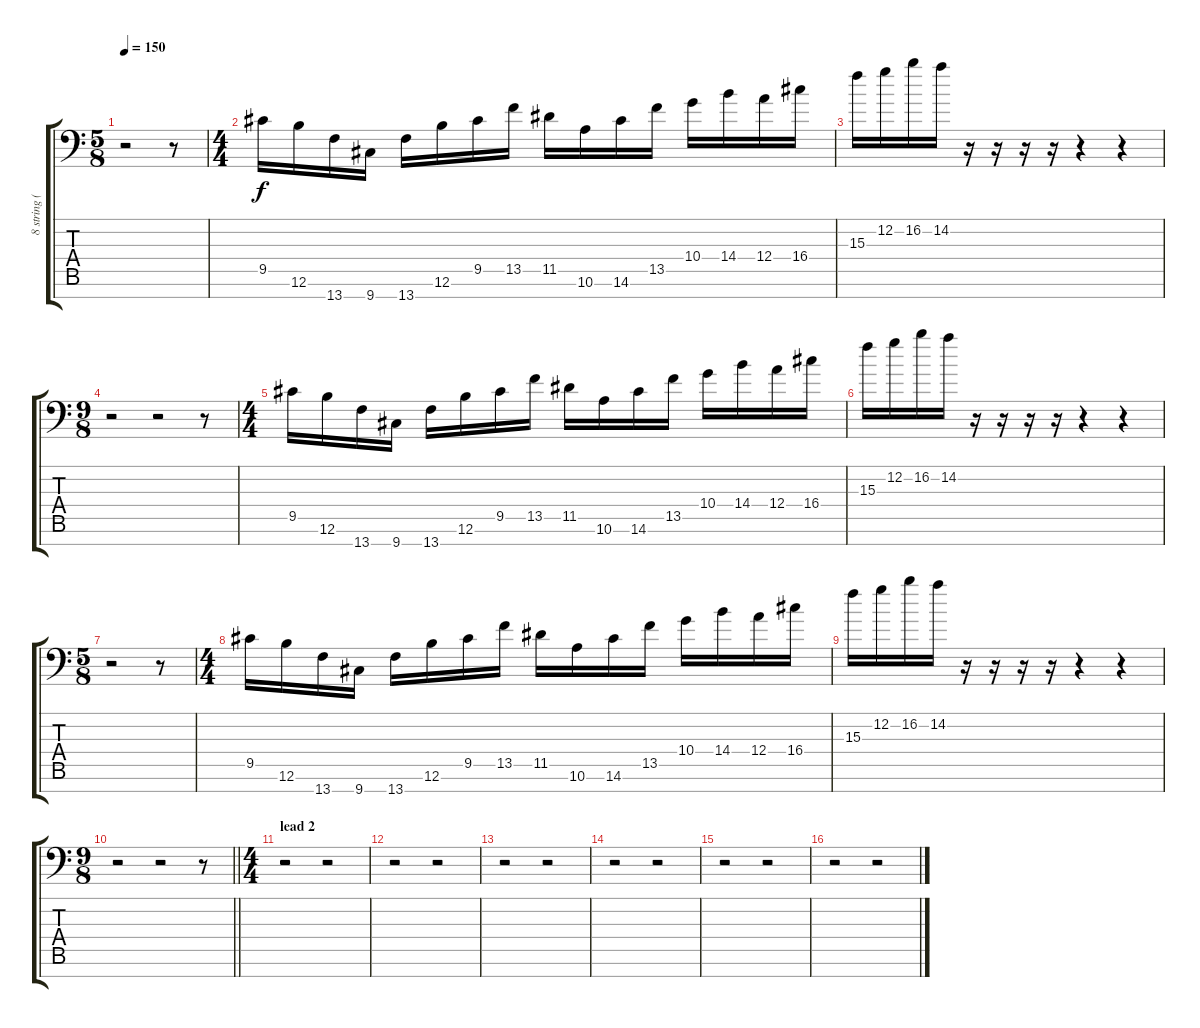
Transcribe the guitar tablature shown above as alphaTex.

\track ("8 string (low 7)" "8 string (") {instrument overdrivenguitar}
\staff {score tabs}
\tuning (B3 G3 D3 A2 E2 B1 E1) {hide}
\ts (5 8)
\tempo 150
\clef f4
\ks c
r.2{dy f} r.8 |
\ts (4 4)
9.5.16 12.6.16 13.7.16 9.7.16 13.7.16 12.6.16 9.5.16 13.5.16 11.5.16 10.6.16 14.6.16 13.5.16 10.4.16 14.4.16 12.4.16 16.4.16 |
15.3.16 12.2.16 16.2.16 14.2.16 r.16 r.16 r.16 r.16 r.4 r.4 |
\ts (9 8)
r.2 r.2 r.8 |
\ts (4 4)
9.5.16 12.6.16 13.7.16 9.7.16 13.7.16 12.6.16 9.5.16 13.5.16 11.5.16 10.6.16 14.6.16 13.5.16 10.4.16 14.4.16 12.4.16 16.4.16 |
15.3.16 12.2.16 16.2.16 14.2.16 r.16 r.16 r.16 r.16 r.4 r.4 |
\ts (5 8)
r.2 r.8 |
\ts (4 4)
9.5.16 12.6.16 13.7.16 9.7.16 13.7.16 12.6.16 9.5.16 13.5.16 11.5.16 10.6.16 14.6.16 13.5.16 10.4.16 14.4.16 12.4.16 16.4.16 |
15.3.16 12.2.16 16.2.16 14.2.16 r.16 r.16 r.16 r.16 r.4 r.4 |
\ts (9 8)
\barLineRight lightlight
r.2 r.2 r.8 |
\ts (4 4)
\section ("" "lead 2")
r.2 r.2 |
r.2 r.2 |
r.2 r.2 |
r.2 r.2 |
r.2 r.2 |
r.2 r.2
